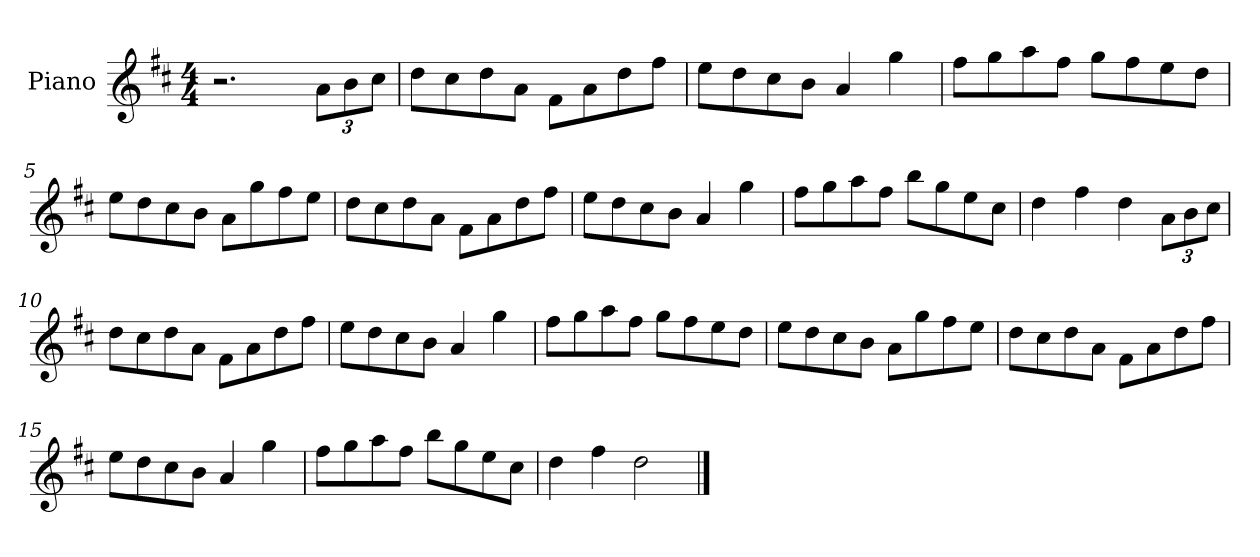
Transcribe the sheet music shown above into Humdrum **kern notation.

**kern
*part1
*staff1
*I"Piano
*I'Pno
*clefG2
*k[f#c#]
*M4/4
=1
2.r
12a\L
12b\
12cc#\J
=2
8dd\L
8cc#\
8dd\
8a\J
8f#\L
8a\
8dd\
8ff#\J
=3
8ee\L
8dd\
8cc#\
8b\J
4a/
4gg\
=4
8ff#\L
8gg\
8aa\
8ff#\J
8gg\L
8ff#\
8ee\
8dd\J
=5
8ee\L
8dd\
8cc#\
8b\J
8a\L
8gg\
8ff#\
8ee\J
=6
8dd\L
8cc#\
8dd\
8a\J
8f#\L
8a\
8dd\
8ff#\J
=7
8ee\L
8dd\
8cc#\
8b\J
4a/
4gg\
=8
8ff#\L
8gg\
8aa\
8ff#\J
8bb\L
8gg\
8ee\
8cc#\J
=9
4dd\
4ff#\
4dd\
12a\L
12b\
12cc#\J
=10
8dd\L
8cc#\
8dd\
8a\J
8f#\L
8a\
8dd\
8ff#\J
=11
8ee\L
8dd\
8cc#\
8b\J
4a/
4gg\
=12
8ff#\L
8gg\
8aa\
8ff#\J
8gg\L
8ff#\
8ee\
8dd\J
=13
8ee\L
8dd\
8cc#\
8b\J
8a\L
8gg\
8ff#\
8ee\J
=14
8dd\L
8cc#\
8dd\
8a\J
8f#\L
8a\
8dd\
8ff#\J
=15
8ee\L
8dd\
8cc#\
8b\J
4a/
4gg\
=16
8ff#\L
8gg\
8aa\
8ff#\J
8bb\L
8gg\
8ee\
8cc#\J
=17
4dd\
4ff#\
2dd\
==
*-
